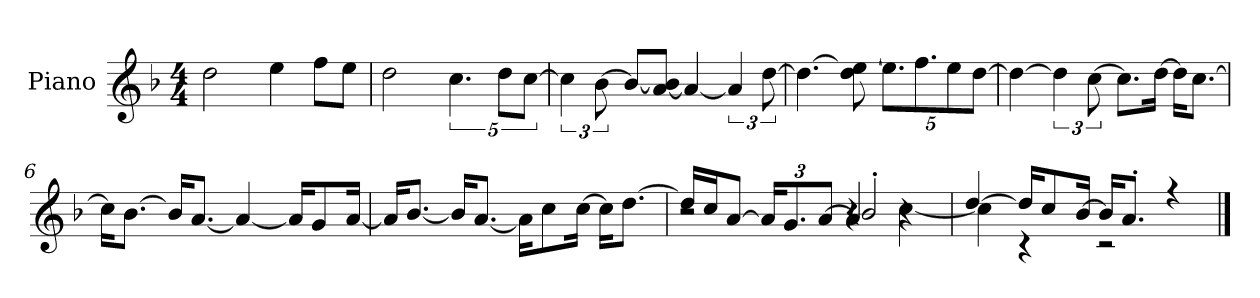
**kern
*part1
*staff1
*I"Piano
*I'P-no
*clefG2
*k[b-]
*M4/4
*MM90
=1
2dd\
4ee\
8ff\L
8ee\J
=2
2dd\
5.cc\
10dd\L
[10cc\J
=3
6cc\]
[12b-\
8b-/L_
[8a/ 8b-/]J
4a/_
6a/]
[12dd\
=4
4.dd\_
8dd\] [8ee\
*Xbrackettup
10.ee\L]
10.ff\
10ee\
[10dd\J
=5
4dd\_
*brackettup
6dd\]
[12cc\
8.cc\L]
[16dd\Jk
16dd\KL]
[8.cc\J
!!LO:LB:g=z
=6
16cc\KL]
[8.b-\J
16b-/KL]
[8.a/J
4a/_
16a/KL]
8g/
[16a/Jk
=7
16a/KL]
[8.b-/J
16b-/KL]
[8.a/J
16a\KL]
8cc\
[16cc\Jk
16cc\KL]
[8.dd\J
=8
*^
*	*^
16dd/LL]	2r	2r
16cc/J	.	.
[8a/J	.	.
*Xbrackettup	*	*
24a/KL]	.	.
12.g/	.	.
[12a/J	.	.
4a/]	4r	2b-'/
4r	[4cc\	.
*	*v	*v
=9	=9
[4dd/	4cc\]
16dd/KL]	4r
8cc/	.
[16b-/Jk	.
16b-/KL]	2r
8.a'/J	.
4r	.
*v	*v
==
*-
